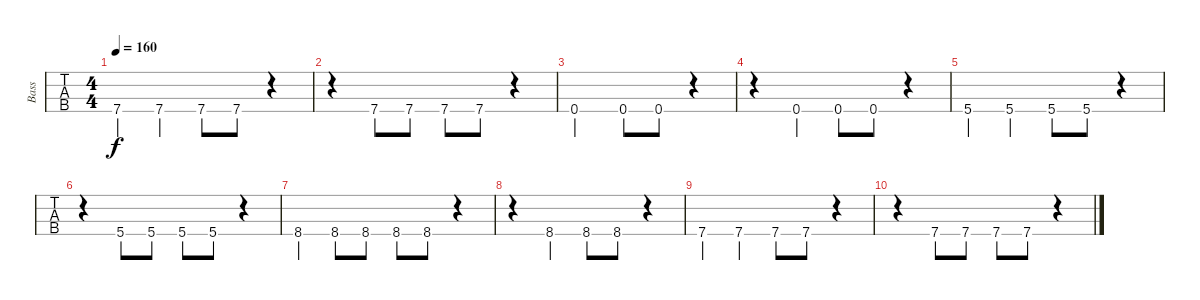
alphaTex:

\track ("Bass" "Bass") {instrument electricbasspick}
\staff {tabs}
\tuning (F2 C2 G1 C1) {hide}
\ts (4 4)
\tempo 160
\clef f4
\ks c
7.4.4{dy f} 7.4.4 7.4.8 7.4.8 r.4 |
r.4 7.4.8 7.4.8 7.4.8 7.4.8 r.4 |
0.4.2 0.4.8 0.4.8 r.4 |
r.4 0.4.4 0.4.8 0.4.8 r.4 |
5.4.4 5.4.4 5.4.8 5.4.8 r.4 |
r.4 5.4.8 5.4.8 5.4.8 5.4.8 r.4 |
8.4.4 8.4.8 8.4.8 8.4.8 8.4.8 r.4 |
r.4 8.4.4 8.4.8 8.4.8 r.4 |
7.4.4 7.4.4 7.4.8 7.4.8 r.4 |
r.4 7.4.8 7.4.8 7.4.8 7.4.8 r.4
